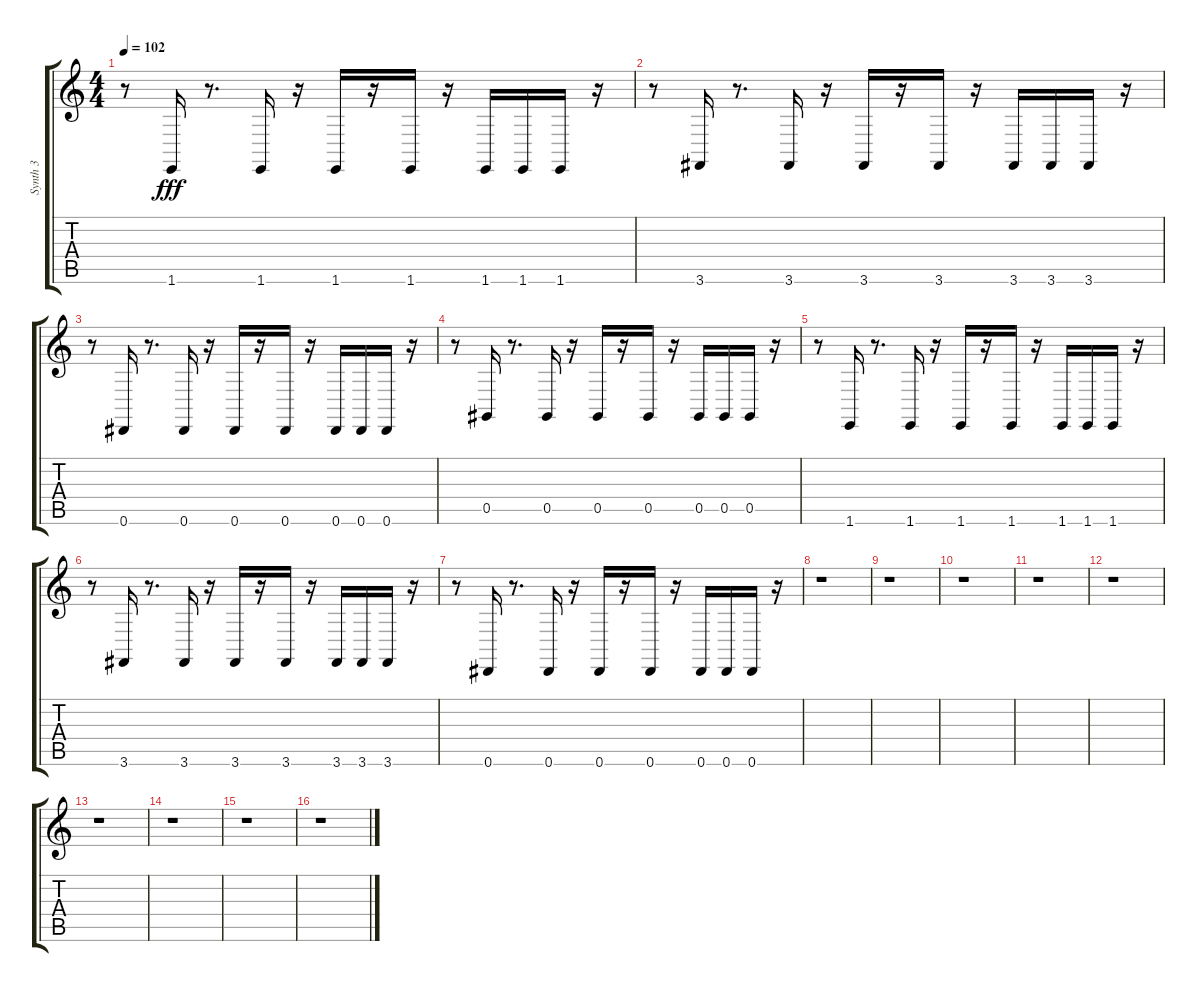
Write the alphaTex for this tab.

\track ("Synth 3" "Synth 3") {instrument synthbrass2}
\staff {score tabs}
\tuning (Eb4 Bb3 Gb3 Db3 Ab2 Eb2) {hide}
\ts (4 4)
\tempo 102
\clef g2
\ks c
r.8{dy fff} 1.6.16 r.8{d} 1.6.16 r.16 1.6.16 r.16 1.6.16 r.16 1.6.16 1.6.16 1.6.16 r.16 |
r.8 3.6.16 r.8{d} 3.6.16 r.16 3.6.16 r.16 3.6.16 r.16 3.6.16 3.6.16 3.6.16 r.16 |
r.8 0.6.16 r.8{d} 0.6.16 r.16 0.6.16 r.16 0.6.16 r.16 0.6.16 0.6.16 0.6.16 r.16 |
r.8 0.5.16 r.8{d} 0.5.16 r.16 0.5.16 r.16 0.5.16 r.16 0.5.16 0.5.16 0.5.16 r.16 |
r.8 1.6.16 r.8{d} 1.6.16 r.16 1.6.16 r.16 1.6.16 r.16 1.6.16 1.6.16 1.6.16 r.16 |
r.8 3.6.16 r.8{d} 3.6.16 r.16 3.6.16 r.16 3.6.16 r.16 3.6.16 3.6.16 3.6.16 r.16 |
r.8 0.6.16 r.8{d} 0.6.16 r.16 0.6.16 r.16 0.6.16 r.16 0.6.16 0.6.16 0.6.16 r.16 |
r.1 |
r.1 |
r.1 |
r.1 |
r.1 |
r.1 |
r.1 |
r.1 |
r.1
